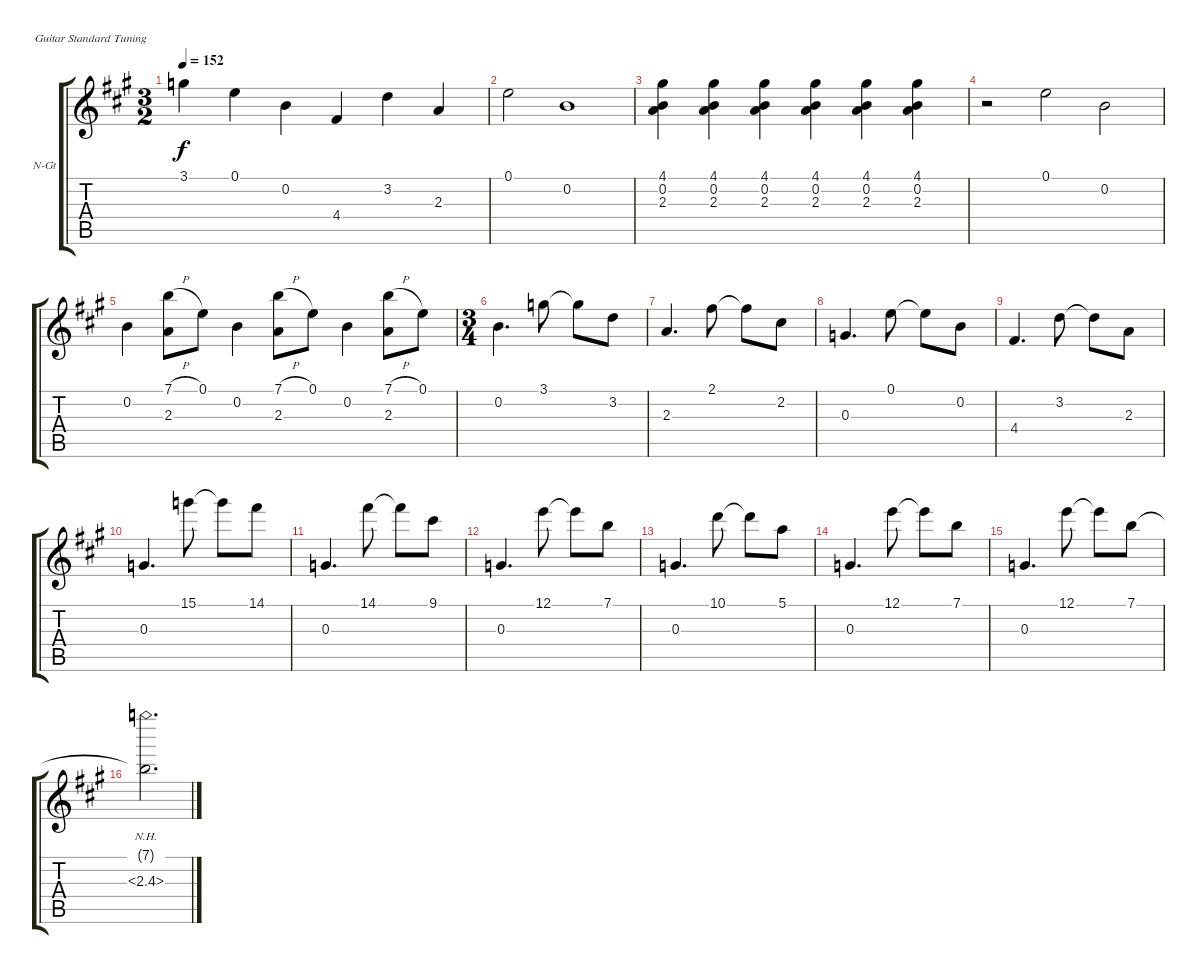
\bracketExtendMode groupsimilarinstruments
\firstSystemTrackNameOrientation horizontal
\otherSystemsTrackNameOrientation horizontal
\track ("Guitar 1" "N-Gt") {instrument acousticguitarnylon}
\staff {score tabs}
\tuning (E4 B3 G3 D3 A2 E2)
\ts (3 2)
\tempo 152
\clef g2
\ks a
3.1.4{dy f} 0.1.4 0.2.4 4.4.4 3.2.4 2.3.4 |
0.1.2 0.2.1 |
(4.1 0.2 2.3).4 (4.1 0.2 2.3).4 (4.1 0.2 2.3).4 (4.1 0.2 2.3).4 (4.1 0.2 2.3).4 (4.1 0.2 2.3).4 |
r.2 0.1.2 0.2.2 |
0.2.4 (7.1{h} 2.3).8 0.1.8 0.2.4 (7.1{h} 2.3).8 0.1.8 0.2.4 (7.1{h} 2.3).8 0.1.8 |
\ts (3 4)
\beaming (8 2 2 2)
0.2.4{d} 3.1.8 3.1{t}.8 3.2.8 |
2.3.4{d} 2.1.8 2.1{t}.8 2.2.8 |
0.3.4{d} 0.1.8 0.1{t}.8 0.2.8 |
4.4.4{d} 3.2.8 3.2{t}.8 2.3.8 |
0.3.4{d} 15.1.8 15.1{t}.8 14.1.8 |
0.3.4{d} 14.1.8 14.1{t}.8 9.1.8 |
0.3.4{d} 12.1.8 12.1{t}.8 7.1.8 |
0.3.4{d} 10.1.8 10.1{t}.8 5.1.8 |
0.3.4{d} 12.1.8 12.1{t}.8 7.1.8 |
0.3.4{d} 12.1.8 12.1{t}.8 7.1.8 |
(7.1{t} 2.3{nh}).2{d}
